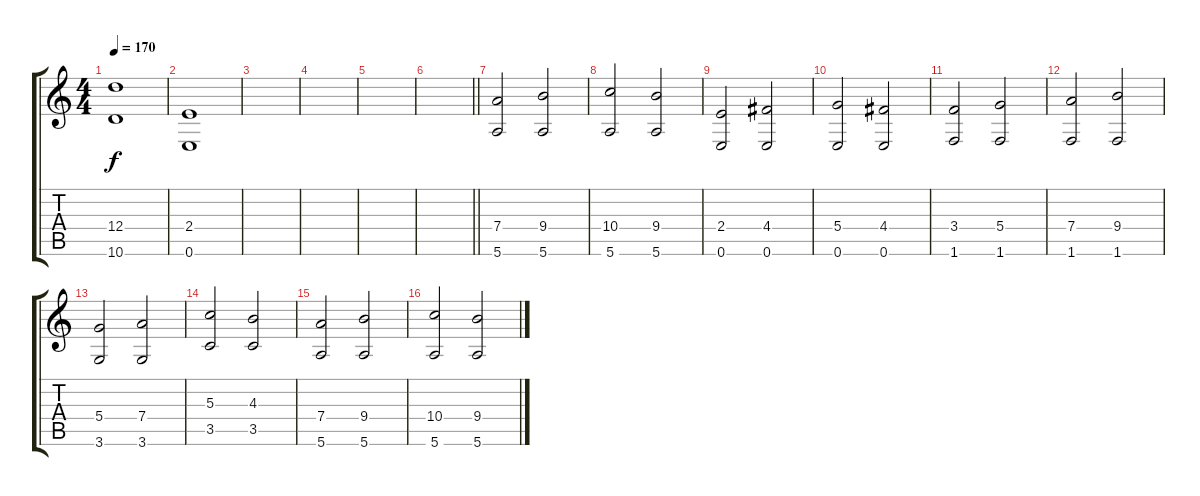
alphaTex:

\track "" {instrument contrabass}
\staff {score tabs}
\tuning (E4 B3 G3 D3 A2 E2) {hide}
\ts (4 4)
\tempo 170
\clef g2
\ks c
(12.4{t} 10.6{t}).1{dy f} |
(2.4 0.6).1 |
|
|
|
\barLineRight lightlight
|
\section ("" "")
(7.4 5.6).2 (9.4 5.6).2 |
(10.4 5.6).2 (9.4 5.6).2 |
(2.4 0.6).2 (4.4 0.6).2 |
(5.4 0.6).2 (4.4 0.6).2 |
(3.4 1.6).2 (5.4 1.6).2 |
(7.4 1.6).2 (9.4 1.6).2 |
(5.4 3.6).2 (7.4 3.6).2 |
(5.3 3.5).2 (4.3 3.5).2 |
(7.4 5.6).2 (9.4 5.6).2 |
(10.4 5.6).2 (9.4 5.6).2
